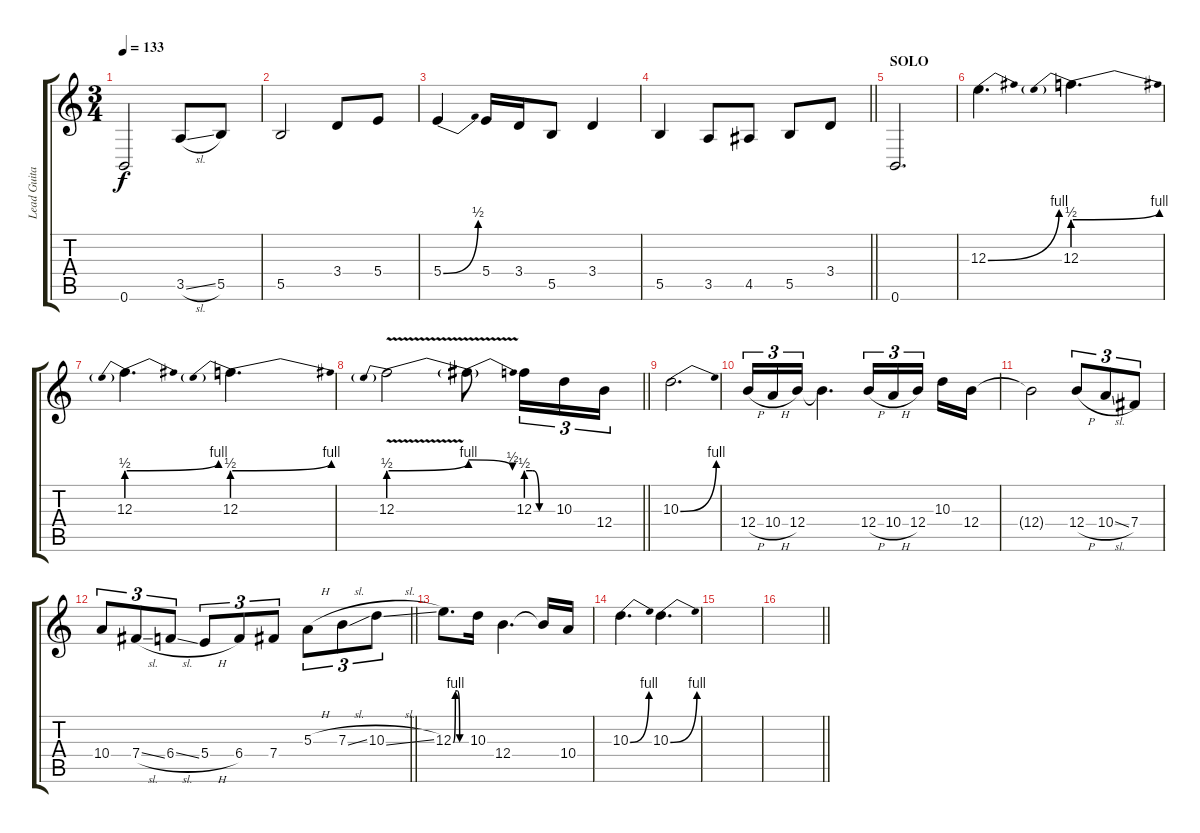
\track ("Lead Guitar" "Lead Guita") {instrument distortionguitar}
\staff {score tabs}
\tuning (Db4 Ab3 E3 B2 Gb2 B1) {hide}
\ts (3 4)
\tempo 133
\clef g2
\ks c
0.6.2{dy f} 3.5{sl}.8 5.5.8 |
5.5.2 3.4.8 5.4.8 |
5.4{be (bend 0 0 60 2)}.4 5.4.16 3.4.16 5.5.8 3.4.4 |
\barLineRight lightlight
5.5.4 3.5.8 4.5.8 5.5.8 3.4.8 |
\section ("" "SOLO")
0.6.2{d balance 8} |
12.3{be (bend 0 0 60 4)}.4{d} 12.3{be (prebendbend 0 2 60 4)}.4{d} |
12.3{be (prebendbend 0 2 60 4)}.4{d} 12.3{be (prebendbend 0 2 60 4)}.4{d} |
\barLineRight lightlight
12.3{be (prebendbend 0 2 60 4) v}.2 12.3{be (release 0 4 60 2) t}.8 12.3{be (custom 0 2 15 2 30 0 60 0)}.16{tu (3 2)} 10.3.16{tu (3 2)} 12.4.16{tu (3 2)} |
10.3{be (bend 0 0 60 4)}.2{d} |
12.4{h}.16{tu (3 2)} 10.4{h}.16{tu (3 2)} 12.4.16{tu (3 2)} 12.4{t}.4{d} 12.4{h}.16{tu (3 2)} 10.4{h}.16{tu (3 2)} 12.4.16{tu (3 2) beam splitsecondary} 10.3.16 12.4.16 |
12.4{t}.2 12.4{h}.8{tu (3 2)} 10.4{sl}.8{tu (3 2)} 7.4.8{tu (3 2)} |
\barLineRight lightlight
10.4.8{tu (3 2)} 7.4{sl}.8{tu (3 2)} 6.4{sl}.8{tu (3 2)} 5.4{h}.8{tu (3 2)} 6.4.8{tu (3 2)} 7.4.8{tu (3 2)} 5.3{h}.8{tu (3 2)} 7.3{sl}.8{tu (3 2)} 10.3{sl}.8{tu (3 2)} |
12.3{be (custom 0 0 10 4 20 4 30 0 60 0)}.8{d} 10.3.16 12.4.4{d} 12.4{t}.16 10.4.16 |
10.3{be (bend 0 0 60 4)}.4{d} 10.3{be (bend 0 0 60 4)}.4{d} |
|
\barLineRight lightlight
